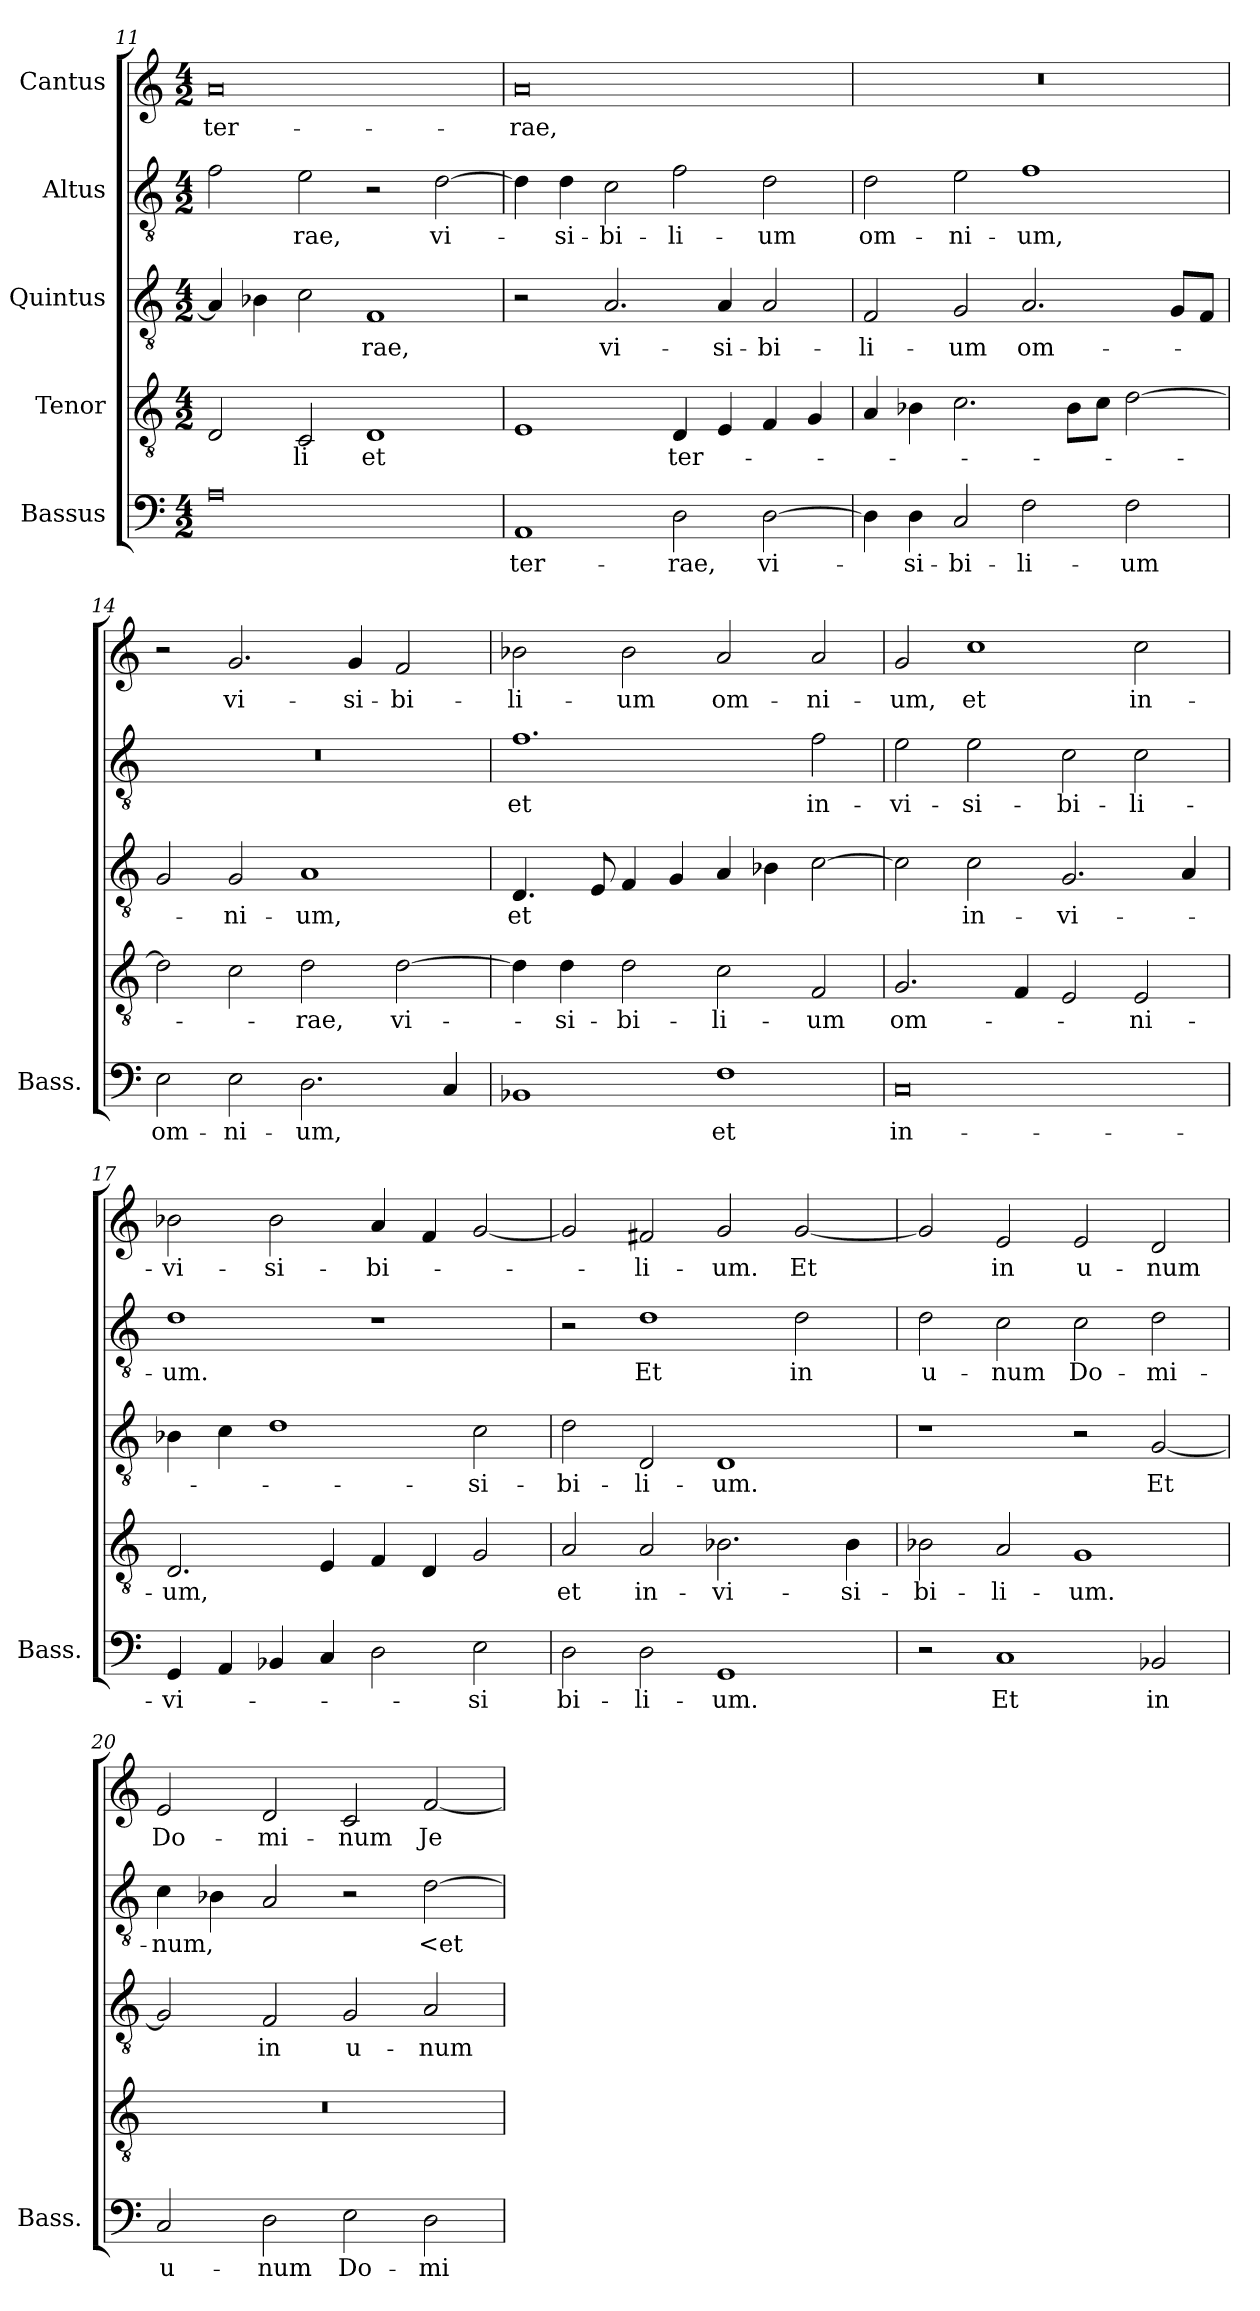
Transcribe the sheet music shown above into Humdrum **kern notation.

**kern	**text	**kern	**text	**kern	**text	**kern	**text	**kern	**text
*part5	*part5	*part4	*part4	*part3	*part3	*part2	*part2	*part1	*part1
*staff5	*staff5	*staff4	*staff4	*staff3	*staff3	*staff2	*staff2	*staff1	*staff1
*I"Bassus	*	*I"Tenor	*	*I"Quintus	*	*I"Altus	*	*I"Cantus	*
*I'Bass.	*	*	*	*	*	*	*	*	*
*clefF4	*	*clefGv2	*	*clefGv2	*	*clefGv2	*	*clefG2	*
*	*	*ITrd7c12	*	*ITrd7c12	*	*ITrd7c12	*	*	*
*k[]	*	*k[]	*	*k[]	*	*k[]	*	*k[]	*
*C:	*	*C:	*	*C:	*	*C:	*	*C:	*
*M4/2	*	*M4/2	*	*M4/2	*	*M4/2	*	*M4/2	*
=11	=11	=11	=11	=11	=11	=11	=11	=11	=11
0A\	.	2DD/	.	4AA/]	.	2F\	.	0a/	ter-
.	.	.	.	4BB-X\	.	.	.	.	.
.	.	2CC/	-li	2C\	.	2E\	-rae,	.	.
.	.	1DD/	et	1FF/	-rae,	2r	.	.	.
.	.	.	.	.	.	[2D\	vi-	.	.
=12	=12	=12	=12	=12	=12	=12	=12	=12	=12
1AA/	ter-	1EE/	.	2r	.	4D\]	.	0a/	-rae,
.	.	.	.	.	.	4D\	-si-	.	.
.	.	.	.	2.AA/	vi-	2C\	-bi-	.	.
2D\	-rae,	4DD/	ter-	.	.	2F\	-li-	.	.
.	.	4EE/	.	4AA/	-si-	.	.	.	.
[2D\	vi-	4FF/	.	2AA/	-bi-	2D\	-um	.	.
.	.	4GG/	.	.	.	.	.	.	.
=13	=13	=13	=13	=13	=13	=13	=13	=13	=13
4D\]	.	4AA/	.	2FF/	-li-	2D\	om-	0r	.
4D\	-si-	4BB-X\	.	.	.	.	.	.	.
2C/	-bi-	2.C\	.	2GG/	-um	2E\	-ni-	.	.
2F\	-li-	.	.	2.AA/	om-	1F\	-um,	.	.
.	.	8BB-\L	.	.	.	.	.	.	.
.	.	8C\J	.	.	.	.	.	.	.
2F\	-um	[2D\	.	.	.	.	.	.	.
.	.	.	.	8GG/L	.	.	.	.	.
.	.	.	.	8FF/J	.	.	.	.	.
=14	=14	=14	=14	=14	=14	=14	=14	=14	=14
2E\	om-	2D\]	.	2GG/	.	0r	.	2r	.
2E\	-ni-	2C\	.	2GG/	-ni-	.	.	2.g/	vi-
2.D\	-um,	2D\	-rae,	1AA/	-um,	.	.	.	.
.	.	.	.	.	.	.	.	4g/	-si-
.	.	[2D\	vi-	.	.	.	.	2f/	-bi-
4C/	.	.	.	.	.	.	.	.	.
=15	=15	=15	=15	=15	=15	=15	=15	=15	=15
1BB-X/	.	4D\]	.	4.DD/	et	1.F\	et	2b-X\	-li-
.	.	4D\	-si-	.	.	.	.	.	.
.	.	.	.	8EE/	.	.	.	.	.
.	.	2D\	-bi-	4FF/	.	.	.	2b-\	-um
.	.	.	.	4GG/	.	.	.	.	.
1F\	et	2C\	-li-	4AA/	.	.	.	2a/	om-
.	.	.	.	4BB-X\	.	.	.	.	.
.	.	2FF/	-um	[2C\	.	2F\	in-	2a/	-ni-
=16	=16	=16	=16	=16	=16	=16	=16	=16	=16
0C/	in-	2.GG/	om-	2C\]	.	2E\	-vi-	2g/	-um,
.	.	.	.	2C\	in-	2E\	-si-	1cc\	et
.	.	4FF/	.	.	.	.	.	.	.
.	.	2EE/	.	2.GG/	-vi-	2C\	-bi-	.	.
.	.	2EE/	-ni-	.	.	2C\	-li-	2cc\	in-
.	.	.	.	4AA/	.	.	.	.	.
=17	=17	=17	=17	=17	=17	=17	=17	=17	=17
4GG/	-vi-	2.DD/	-um,	4BB-X\	.	1D\	-um.	2b-X\	-vi-
4AA/	.	.	.	4C\	.	.	.	.	.
4BB-X/	.	.	.	1D\	.	.	.	2b-\	-si-
4C/	.	4EE/	.	.	.	.	.	.	.
2D\	.	4FF/	.	.	.	1r	.	4a/	-bi-
.	.	4DD/	.	.	.	.	.	4f/	.
2E\	-si	2GG/	.	2C\	-si-	.	.	[2g/	.
=18	=18	=18	=18	=18	=18	=18	=18	=18	=18
2D\	bi-	2AA/	et	2D\	-bi-	2r	.	2g/]	.
2D\	-li-	2AA/	in-	2DD/	-li-	1D\	Et	2f#/	-li-
1GG/	-um.	2.BB-X\	-vi-	1DD/	-um.	.	.	2g/	-um.
.	.	.	.	.	.	2D\	in	[2g/	Et
.	.	4BB-\	-si-	.	.	.	.	.	.
=19	=19	=19	=19	=19	=19	=19	=19	=19	=19
2r	.	2BB-X\	-bi-	1r	.	2D\	u-	2g/]	.
1C/	Et	2AA/	-li-	.	.	2C\	-num	2e/	in
.	.	1GG/	-um.	2r	.	2C\	Do-	2e/	u-
2BB-X/	in	.	.	[2GG/	Et	2D\	-mi-	2d/	-num
=20	=20	=20	=20	=20	=20	=20	=20	=20	=20
2C/	u-	0r	.	2GG/]	.	4C\	-num,	2e/	Do-
.	.	.	.	.	.	4BB-X\	.	.	.
2D\	-num	.	.	2FF/	in	2AA/	.	2d/	-mi-
2E\	Do-	.	.	2GG/	u-	2r	.	2c/	-num
2D\	-mi-	.	.	2AA/	-num	[2D\	<et	[2f/	Je-
=	=	=	=	=	=	=	=	=	=
*-	*-	*-	*-	*-	*-	*-	*-	*-	*-
